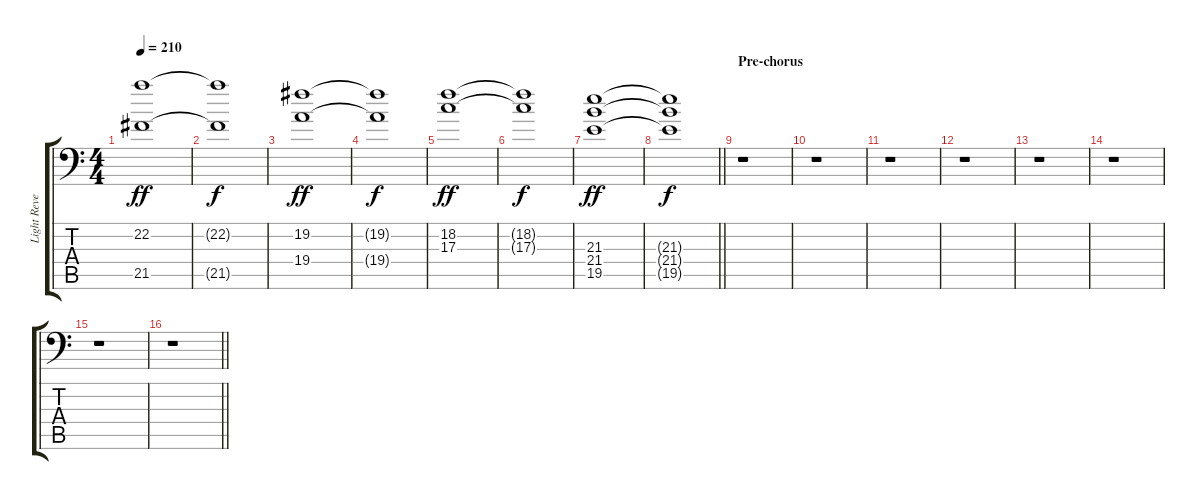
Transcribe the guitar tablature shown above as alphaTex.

\track ("Light Reverb Pad" "Light Reve") {instrument pad5bowed}
\staff {score tabs}
\tuning (B8 B3 G3 D3 A2 C-1) {hide}
\ts (4 4)
\tempo 210
\clef f4
\ks c
(22.2 21.5).1{dy ff} |
(22.2{t} 21.5{t}).1{dy f} |
(19.2 19.4).1{dy ff} |
(19.2{t} 19.4{t}).1{dy f} |
(18.2 17.3).1{dy ff} |
(18.2{t} 17.3{t}).1{dy f} |
(21.3 21.4 19.5).1{dy ff} |
\barLineRight lightlight
(21.3{t} 21.4{t} 19.5{t}).1{dy f} |
\section ("" "Pre-chorus")
r.1 |
r.1 |
r.1 |
r.1 |
r.1 |
r.1 |
r.1 |
\barLineRight lightlight
r.1
